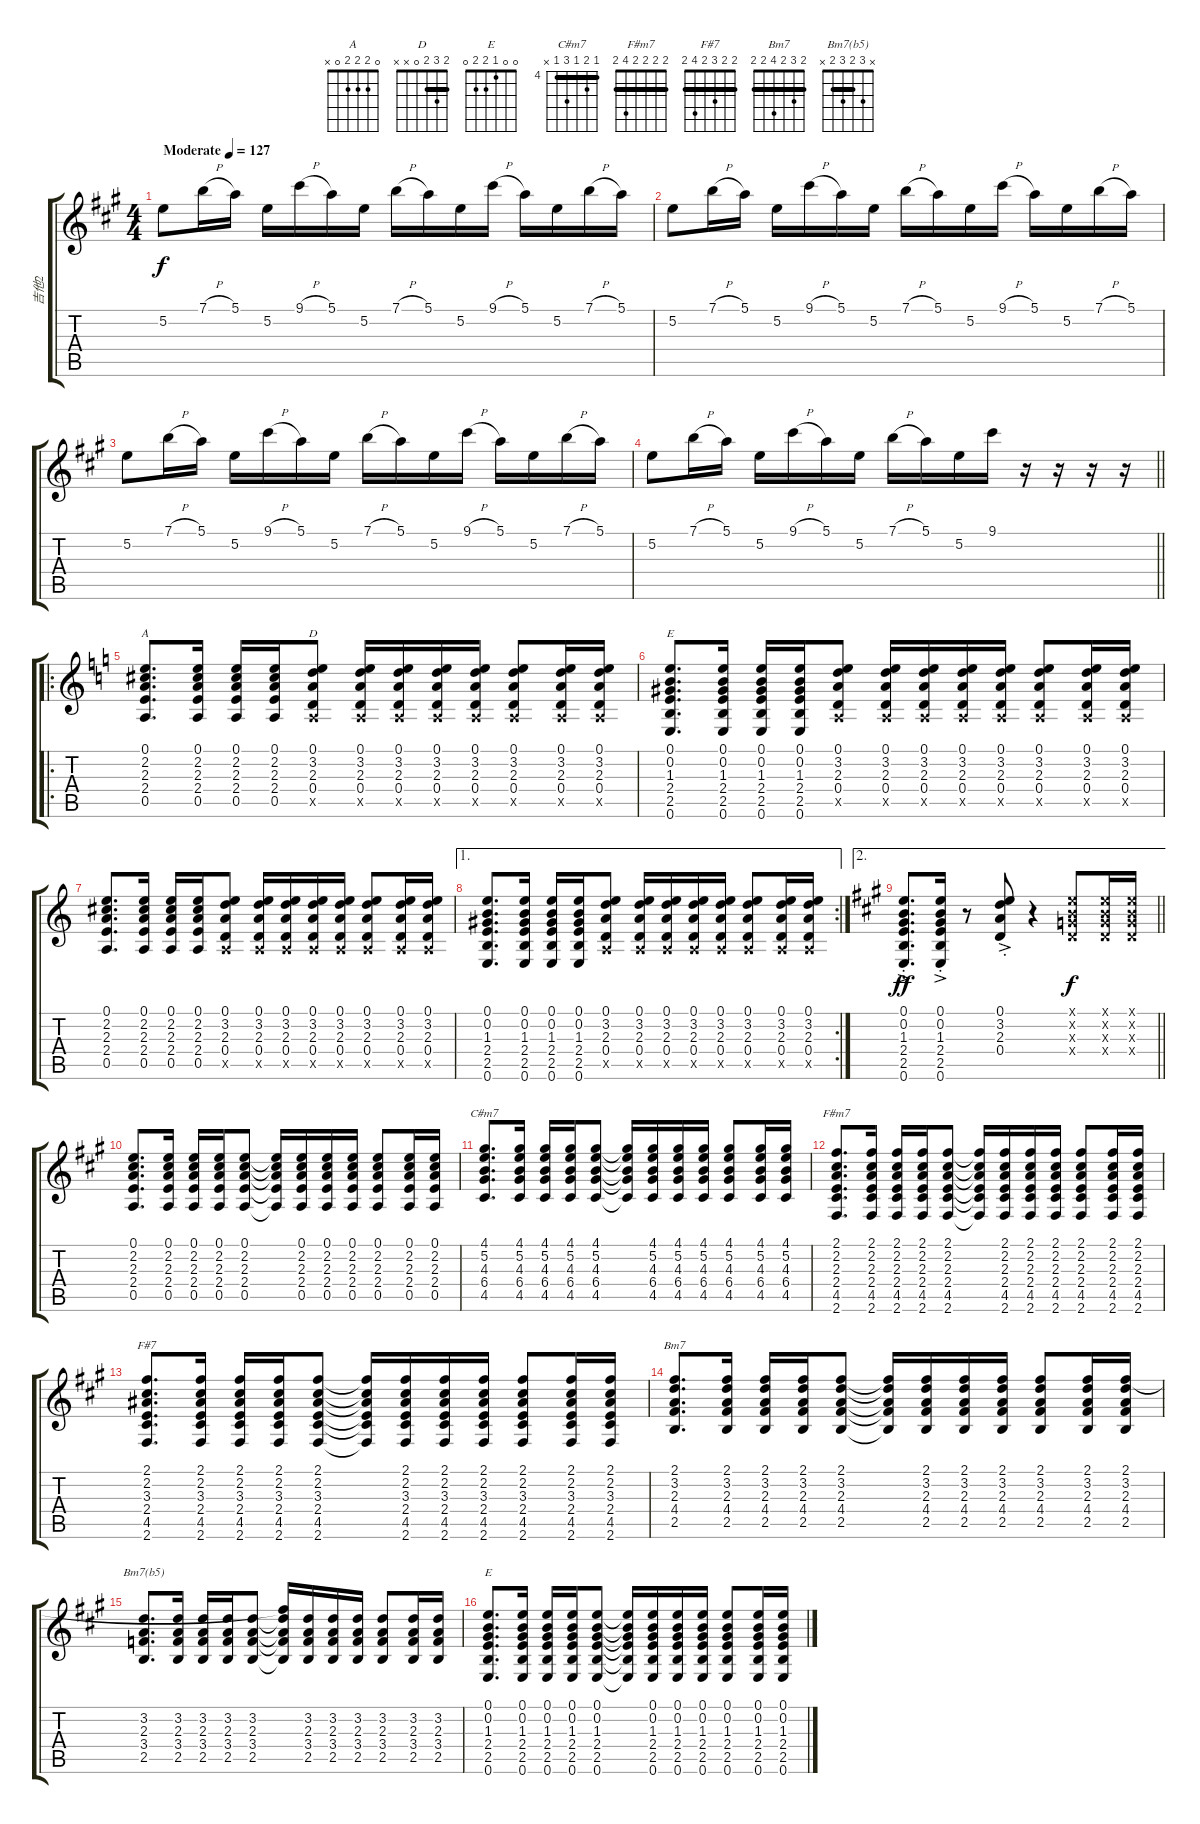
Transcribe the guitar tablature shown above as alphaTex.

\track ("吉他2" "吉他2") {instrument acousticguitarsteel}
\staff {score tabs}
\tuning (E4 B3 G3 D3 A2 E2) {hide}
\chord ("A" 0 2 2 2 0 x)
\chord ("D" 2 3 2 0 x x) {barre 2}
\chord ("E" 0 0 1 2 2 x)
\chord ("C#m7" 4 5 4 6 4 x) {firstfret 4 barre 4}
\chord ("F#m7" 2 2 2 2 4 2) {barre 2}
\chord ("F#7" 2 2 3 2 4 2) {barre 2}
\chord ("Bm7" 2 3 2 4 2 2) {barre 2}
\chord ("Bm7(b5)" x 3 2 3 2 x) {barre 2}
\chord ("E" 0 0 1 2 2 0)
\ts (4 4)
\tempo (127 "Moderate")
\clef g2
\ks a
5.2.8{dy f instrument acousticguitarsteel} 7.1{h}.16 5.1.16{beam split} 5.2.16{beam merge} 9.1{h}.16 5.1.16 5.2.16{beam split} 7.1{h}.16{beam merge} 5.1.16 5.2.16 9.1{h}.16{beam split} 5.1.16{beam merge} 5.2.16 7.1{h}.16 5.1.16 |
5.2.8 7.1{h}.16 5.1.16{beam split} 5.2.16{beam merge} 9.1{h}.16 5.1.16 5.2.16{beam split} 7.1{h}.16{beam merge} 5.1.16 5.2.16 9.1{h}.16{beam split} 5.1.16{beam merge} 5.2.16 7.1{h}.16 5.1.16 |
5.2.8 7.1{h}.16 5.1.16{beam split} 5.2.16{beam merge} 9.1{h}.16 5.1.16 5.2.16{beam split} 7.1{h}.16{beam merge} 5.1.16 5.2.16 9.1{h}.16{beam split} 5.1.16{beam merge} 5.2.16 7.1{h}.16 5.1.16 |
\barLineRight lightlight
5.2.8 7.1{h}.16 5.1.16{beam split} 5.2.16{beam merge} 9.1{h}.16 5.1.16 5.2.16{beam split} 7.1{h}.16{beam merge} 5.1.16 5.2.16 9.1.16 r.16 r.16 r.16 r.16 |
\ro
\ks c
(0.1 2.2 2.3 2.4 0.5).8{d ch "A"} (0.1 2.2 2.3 2.4 0.5).16 (0.1 2.2 2.3 2.4 0.5).16 (0.1 2.2 2.3 2.4 0.5).16{beam merge} (0.1 3.2 2.3 0.4 0.5{x}).8{ch "D"} (0.1 3.2 2.3 0.4 0.5{x}).16{beam merge} (0.1 3.2 2.3 0.4 0.5{x}).16{beam merge} (0.1 3.2 2.3 0.4 0.5{x}).16{beam merge} (0.1 3.2 2.3 0.4 0.5{x}).16{beam split} (0.1 3.2 2.3 0.4 0.5{x}).8{beam merge} (0.1 3.2 2.3 0.4 0.5{x}).16{beam merge} (0.1 3.2 2.3 0.4 0.5{x}).16 |
(0.1 0.2 1.3 2.4 2.5 0.6).8{d ch "E"} (0.1 0.2 1.3 2.4 2.5 0.6).16 (0.1 0.2 1.3 2.4 2.5 0.6).16{beam merge} (0.1 0.2 1.3 2.4 2.5 0.6).16{beam merge} (0.1 3.2 2.3 0.4 0.5{x}).8{beam split} (0.1 3.2 2.3 0.4 0.5{x}).16{beam merge} (0.1 3.2 2.3 0.4 0.5{x}).16{beam merge} (0.1 3.2 2.3 0.4 0.5{x}).16{beam merge} (0.1 3.2 2.3 0.4 0.5{x}).16{beam split} (0.1 3.2 2.3 0.4 0.5{x}).8{beam merge} (0.1 3.2 2.3 0.4 0.5{x}).16{beam merge} (0.1 3.2 2.3 0.4 0.5{x}).16 |
(0.1 2.2 2.3 2.4 0.5).8{d} (0.1 2.2 2.3 2.4 0.5).16 (0.1 2.2 2.3 2.4 0.5).16 (0.1 2.2 2.3 2.4 0.5).16{beam merge} (0.1 3.2 2.3 0.4 0.5{x}).8 (0.1 3.2 2.3 0.4 0.5{x}).16{beam merge} (0.1 3.2 2.3 0.4 0.5{x}).16{beam merge} (0.1 3.2 2.3 0.4 0.5{x}).16{beam merge} (0.1 3.2 2.3 0.4 0.5{x}).16{beam split} (0.1 3.2 2.3 0.4 0.5{x}).8{beam merge} (0.1 3.2 2.3 0.4 0.5{x}).16{beam merge} (0.1 3.2 2.3 0.4 0.5{x}).16 |
\ae 1
\rc 2
(0.1 0.2 1.3 2.4 2.5 0.6).8{d} (0.1 0.2 1.3 2.4 2.5 0.6).16 (0.1 0.2 1.3 2.4 2.5 0.6).16{beam merge} (0.1 0.2 1.3 2.4 2.5 0.6).16{beam merge} (0.1 3.2 2.3 0.4 0.5{x}).8{beam split} (0.1 3.2 2.3 0.4 0.5{x}).16{beam merge} (0.1 3.2 2.3 0.4 0.5{x}).16{beam merge} (0.1 3.2 2.3 0.4 0.5{x}).16{beam merge} (0.1 3.2 2.3 0.4 0.5{x}).16{beam split} (0.1 3.2 2.3 0.4 0.5{x}).8{beam merge} (0.1 3.2 2.3 0.4 0.5{x}).16{beam merge} (0.1 3.2 2.3 0.4 0.5{x}).16 |
\ae 2
\barLineRight lightlight
\ks a
(0.1{ac st} 0.2{ac st} 1.3{ac st} 2.4{ac st} 2.5{ac st} 0.6{ac}).8{d dy ff} (0.1{ac st} 0.2{ac st} 1.3{ac} 2.4{ac st} 2.5{ac st} 0.6{ac}).16 r.8 (0.1{ac} 3.2{ac} 2.3{ac st} 0.4{ac}).8 r.4 (0.1{x} 0.2{x} 0.3{x} 0.4{x}).8{dy f} (0.1{x} 0.2{x} 0.3{x} 0.4{x}).16 (0.1{x} 0.2{x} 0.3{x} 0.4{x}).16 |
(0.1 2.2 2.3 2.4 0.5).8{d} (0.1 2.2 2.3 2.4 0.5).16 (0.1 2.2 2.3 2.4 0.5).16 (0.1 2.2 2.3 2.4 0.5).16 (0.1 2.2 2.3 2.4 0.5).8 (0.1{t} 2.2{t} 2.3{t} 2.4{t} 0.5{t}).16 (0.1 2.2 2.3 2.4 0.5).16 (0.1 2.2 2.3 2.4 0.5).16 (0.1 2.2 2.3 2.4 0.5).16 (0.1 2.2 2.3 2.4 0.5).8 (0.1 2.2 2.3 2.4 0.5).16 (0.1 2.2 2.3 2.4 0.5).16 |
(4.1 5.2 4.3 6.4 4.5).8{d ch "C#m7"} (4.1 5.2 4.3 6.4 4.5).16 (4.1 5.2 4.3 6.4 4.5).16 (4.1 5.2 4.3 6.4 4.5).16 (4.1 5.2 4.3 6.4 4.5).8{beam split} (4.1{t} 5.2{t} 4.3{t} 6.4{t} 4.5{t}).16{beam merge} (4.1 5.2 4.3 6.4 4.5).16 (4.1 5.2 4.3 6.4 4.5).16 (4.1 5.2 4.3 6.4 4.5).16{beam split} (4.1 5.2 4.3 6.4 4.5).8{beam merge} (4.1 5.2 4.3 6.4 4.5).16 (4.1 5.2 4.3 6.4 4.5).16 |
(2.1 2.2 2.3 2.4 4.5 2.6).8{d ch "F#m7"} (2.1 2.2 2.3 2.4 4.5 2.6).16 (2.1 2.2 2.3 2.4 4.5 2.6).16 (2.1 2.2 2.3 2.4 4.5 2.6).16{beam merge} (2.1 2.2 2.3 2.4 4.5 2.6).8 (2.1{t} 2.2{t} 2.3{t} 2.4{t} 4.5{t} 2.6{t}).16 (2.1 2.2 2.3 2.4 4.5 2.6).16 (2.1 2.2 2.3 2.4 4.5 2.6).16{beam merge} (2.1 2.2 2.3 2.4 4.5 2.6).16 (2.1 2.2 2.3 2.4 4.5 2.6).8 (2.1 2.2 2.3 2.4 4.5 2.6).16 (2.1 2.2 2.3 2.4 4.5 2.6).16 |
(2.1 2.2 3.3 2.4 4.5 2.6).8{d ch "F#7"} (2.1 2.2 3.3 2.4 4.5 2.6).16 (2.1 2.2 3.3 2.4 4.5 2.6).16 (2.1 2.2 3.3 2.4 4.5 2.6).16 (2.1 2.2 3.3 2.4 4.5 2.6).8 (2.1{t} 2.2{t} 3.3{t} 2.4{t} 4.5{t} 2.6{t}).16 (2.1 2.2 3.3 2.4 4.5 2.6).16 (2.1 2.2 3.3 2.4 4.5 2.6).16 (2.1 2.2 3.3 2.4 4.5 2.6).16 (2.1 2.2 3.3 2.4 4.5 2.6).8 (2.1 2.2 3.3 2.4 4.5 2.6).16 (2.1 2.2 3.3 2.4 4.5 2.6).16 |
(2.1 3.2 2.3 4.4 2.5).8{d ch "Bm7"} (2.1 3.2 2.3 4.4 2.5).16 (2.1 3.2 2.3 4.4 2.5).16 (2.1 3.2 2.3 4.4 2.5).16 (2.1 3.2 2.3 4.4 2.5).8{beam split} (2.1{t} 3.2{t} 2.3{t} 4.4{t} 2.5{t}).16{beam merge} (2.1 3.2 2.3 4.4 2.5).16 (2.1 3.2 2.3 4.4 2.5).16 (2.1 3.2 2.3 4.4 2.5).16 (2.1 3.2 2.3 4.4 2.5).8 (2.1 3.2 2.3 4.4 2.5).16 (2.1 3.2 2.3 4.4 2.5).16 |
(3.2 2.3 3.4 2.5).8{d ch "Bm7(b5)"} (3.2 2.3 3.4 2.5).16 (3.2 2.3 3.4 2.5).16 (3.2 2.3 3.4 2.5).16 (3.2 2.3 3.4 2.5).8 (2.1{t} 3.2{t} 2.3{t} 3.4{t} 2.5{t}).16 (3.2 2.3 3.4 2.5).16 (3.2 2.3 3.4 2.5).16 (3.2 2.3 3.4 2.5).16 (3.2 2.3 3.4 2.5).8 (3.2 2.3 3.4 2.5).16 (3.2 2.3 3.4 2.5).16 |
(0.1 0.2 1.3 2.4 2.5 0.6).8{d ch "E"} (0.1 0.2 1.3 2.4 2.5 0.6).16 (0.1 0.2 1.3 2.4 2.5 0.6).16 (0.1 0.2 1.3 2.4 2.5 0.6).16 (0.1 0.2 1.3 2.4 2.5 0.6).8 (0.1{t} 0.2{t} 1.3{t} 2.4{t} 2.5{t} 0.6{t}).16 (0.1 0.2 1.3 2.4 2.5 0.6).16 (0.1 0.2 1.3 2.4 2.5 0.6).16 (0.1 0.2 1.3 2.4 2.5 0.6).16 (0.1 0.2 1.3 2.4 2.5 0.6).8 (0.1 0.2 1.3 2.4 2.5 0.6).16 (0.1 0.2 1.3 2.4 2.5 0.6).16
